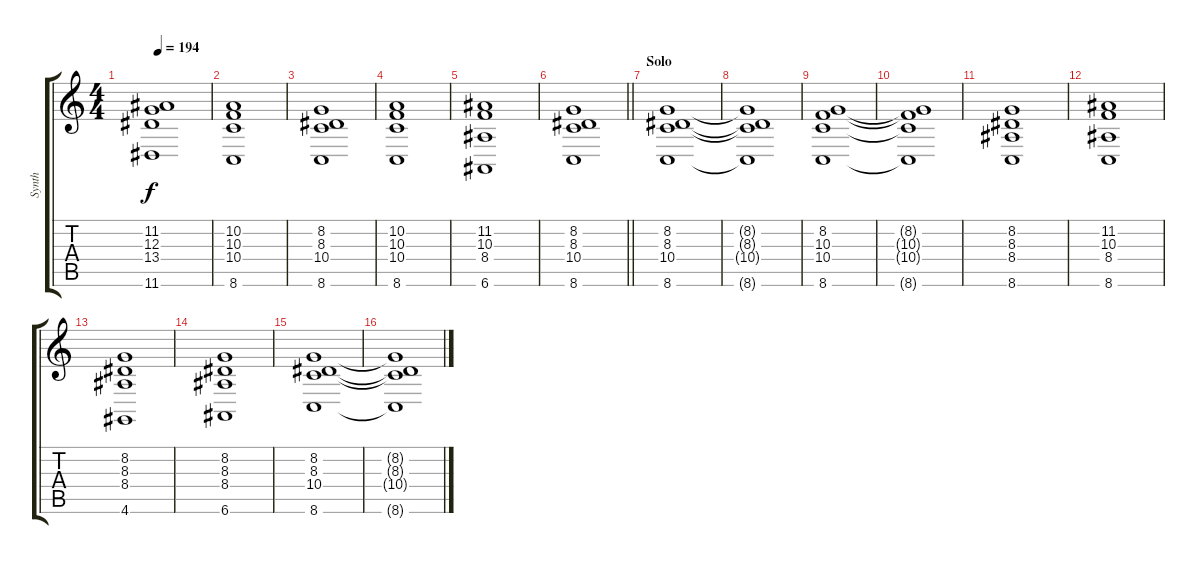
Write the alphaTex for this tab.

\track ("Synth" "Synth") {instrument electricgrandpiano}
\staff {score tabs}
\tuning (E4 B3 G3 D3 A2 E2) {hide}
\ts (4 4)
\tempo 194
\clef g2
\ks c
(11.2 12.3 13.4 11.6).1{dy f} |
(10.2 10.3 10.4 8.6).1 |
(8.2 8.3 10.4 8.6).1 |
(10.2 10.3 10.4 8.6).1 |
(11.2 10.3 8.4 6.6).1 |
\barLineRight lightlight
(8.2 8.3 10.4 8.6).1 |
\section ("" "Solo")
(8.2 8.3 10.4 8.6).1 |
(8.2{t} 8.3{t} 10.4{t} 8.6{t}).1 |
(8.2 10.3 10.4 8.6).1 |
(8.2{t} 10.3{t} 10.4{t} 8.6{t}).1 |
(8.2 8.3 8.4 8.6).1 |
(11.2 10.3 8.4 8.6).1 |
(8.2 8.3 8.4 4.6).1 |
(8.2 8.3 8.4 6.6).1 |
(8.2 8.3 10.4 8.6).1 |
(8.2{t} 8.3{t} 10.4{t} 8.6{t}).1
